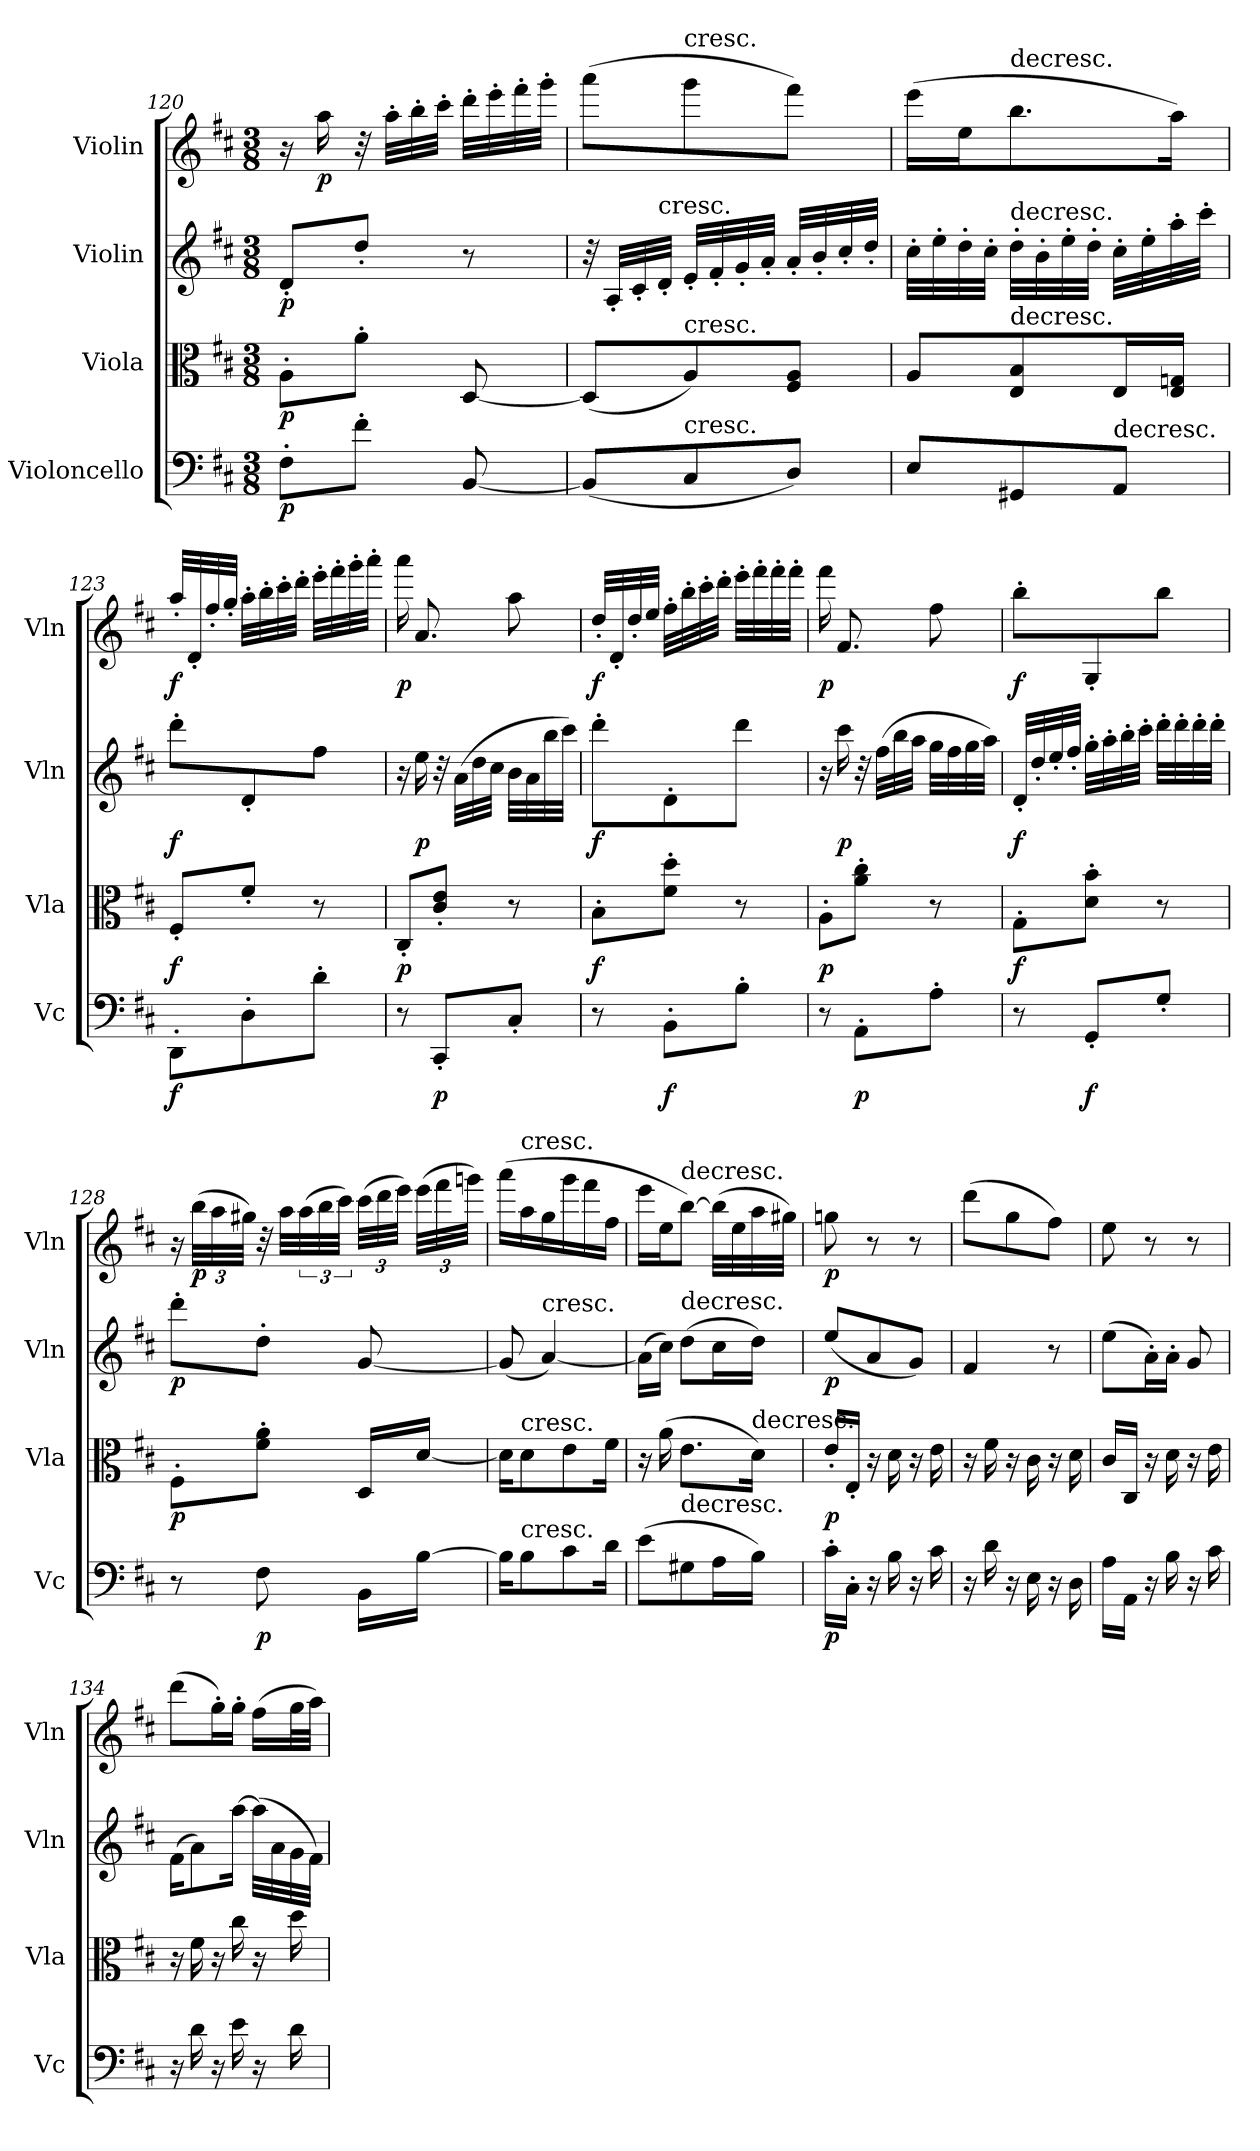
**kern	**dynam	**kern	**dynam	**kern	**dynam	**kern	**dynam
*part4	*part4	*part3	*part3	*part2	*part2	*part1	*part1
*staff4	*staff4	*staff3	*staff3	*staff2	*staff2	*staff1	*staff1
*I"Violoncello	*	*I"Viola	*	*I"Violin	*	*I"Violin	*
*I'Vc	*	*I'Vla	*	*I'Vln	*	*I'Vln	*
*clefF4	*	*clefC3	*	*clefG2	*	*clefG2	*
*k[f#c#]	*	*k[f#c#]	*	*k[f#c#]	*	*k[f#c#]	*
*M3/8	*	*M3/8	*	*M3/8	*	*M3/8	*
=120	=120	=120	=120	=120	=120	=120	=120
8F#'\L	p	8A'\L	p	8d'/L	p	16r	.
.	.	.	.	.	.	16aa\	p
8f#'\J	.	8a'\J	.	8dd'/J	.	32r	.
.	.	.	.	.	.	32aa'\LLL	.
.	.	.	.	.	.	32bb'\	.
.	.	.	.	.	.	32ccc#'\JJJ	.
[8BB/	.	[8D/	.	8r	.	32ddd'\LLL	.
.	.	.	.	.	.	32eee'\	.
.	.	.	.	.	.	32fff#'\	.
.	.	.	.	.	.	32ggg'\JJJ	.
=121	=121	=121	=121	=121	=121	=121	=121
(8BB/L]	.	(8D/L]	.	32r	.	(8aaa\L	.
.	.	.	.	32A'/LLL	.	.	.
.	.	.	.	32c#'/	.	.	.
!	!	!	!	!LO:TX:t=cresc.	!	!	!
.	.	.	.	32d'/JJJ	.	.	.
!	!	!	!	!	!	!LO:TX:t=cresc.	!
!	!	!LO:TX:t=cresc.	!	!	!	!	!
!LO:TX:t=cresc.	!	!	!	!	!	!	!
8C#/	.	8A/)	.	32e'/LLL	.	8ggg\	.
.	.	.	.	32f#'/	.	.	.
.	.	.	.	32g'/	.	.	.
.	.	.	.	32a'/JJJ	.	.	.
8D/J)	.	8F#/ 8A/J	.	32a'/LLL	.	8fff#\J)	.
.	.	.	.	32b'/	.	.	.
.	.	.	.	32cc#'/	.	.	.
.	.	.	.	32dd'/JJJ	.	.	.
=122	=122	=122	=122	=122	=122	=122	=122
8E/L	.	8A/L	.	32cc#'\LLL	.	(16eee\LL	.
.	.	.	.	32ee'\	.	.	.
.	.	.	.	32dd'\	.	16ee\J	.
.	.	.	.	32cc#'\JJJ	.	.	.
!	!	!	!	!	!	!LO:TX:t=decresc.	!
!	!	!	!	!LO:TX:t=decresc.	!	!	!
!	!	!LO:TX:t=decresc.	!	!	!	!	!
8GG#X/	.	8E/ 8B/	.	32dd'\LLL	.	8.bb\	.
.	.	.	.	32b'\	.	.	.
.	.	.	.	32ee'\	.	.	.
.	.	.	.	32dd'\JJJ	.	.	.
!LO:TX:t=decresc.	!	!	!	!	!	!	!
8AA/J	.	16E/L	.	32cc#'\LLL	.	.	.
.	.	.	.	32ee'\	.	.	.
.	.	16E/ 16Gn/JJ	.	32aa'\	.	16aa\Jk)	.
.	.	.	.	32ccc#'\JJJ	.	.	.
=123	=123	=123	=123	=123	=123	=123	=123
8DD'/L	f	8F#'/L	f	8ddd'\L	f	32aa'/LLL	f
.	.	.	.	.	.	32d'/	.
.	.	.	.	.	.	32ff#'/	.
.	.	.	.	.	.	32gg'/JJJ	.
8D'\	.	8f#'\J	.	8d'/	.	32aa'\LLL	.
.	.	.	.	.	.	32bb'\	.
.	.	.	.	.	.	32ccc#'\	.
.	.	.	.	.	.	32ddd'\JJJ	.
8d'\J	.	8r	.	8ff#\J	.	32eee'\LLL	.
.	.	.	.	.	.	32fff#'\	.
.	.	.	.	.	.	32ggg'\	.
.	.	.	.	.	.	32aaa'\JJJ	.
=124	=124	=124	=124	=124	=124	=124	=124
8r	.	8C#'/L	p	16r	.	16aaa\	p
.	.	.	.	16ee\	p	8.a/	.
8CC#'/L	p	8c#'\ 8e'\J	.	32r	.	.	.
.	.	.	.	(32a\LLL	.	.	.
.	.	.	.	32dd\	.	.	.
.	.	.	.	32cc#\JJJ	.	.	.
8C#'/J	.	8r	.	32b\LLL	.	8aa\	.
.	.	.	.	32a\	.	.	.
.	.	.	.	32bb\	.	.	.
.	.	.	.	32ccc#\JJJ)	.	.	.
=125	=125	=125	=125	=125	=125	=125	=125
8r	.	8B'\L	f	8ddd'\L	f	32dd'/LLL	f
.	.	.	.	.	.	32d'/	.
.	.	.	.	.	.	32dd'/	.
.	.	.	.	.	.	32ee/JJJ	.
8BB'\L	f	8f#'\ 8dd'\J	.	8d'\	.	32ff#'\LLL	.
.	.	.	.	.	.	32bb'\	.
.	.	.	.	.	.	32ccc#'\	.
.	.	.	.	.	.	32ddd'\JJJ	.
8B'\J	.	8r	.	8ddd\J	.	32eee'\LLL	.
.	.	.	.	.	.	32fff#'\	.
.	.	.	.	.	.	32fff#'\	.
.	.	.	.	.	.	32fff#'\JJJ	.
=126	=126	=126	=126	=126	=126	=126	=126
8r	.	8A'\L	p	16r	.	16fff#\	p
.	.	.	.	16ccc#\	p	8.f#/	.
8AA'\L	p	8a'\ 8cc#'\J	.	32r	.	.	.
.	.	.	.	(32ff#\LLL	.	.	.
.	.	.	.	32bb\	.	.	.
.	.	.	.	32aa\JJJ	.	.	.
8A'\J	.	8r	.	32gg\LLL	.	8ff#\	.
.	.	.	.	32ff#\	.	.	.
.	.	.	.	32gg\	.	.	.
.	.	.	.	32aa\JJJ)	.	.	.
=127	=127	=127	=127	=127	=127	=127	=127
8r	.	8G'\L	f	32d'/LLL	f	8bb'\L	f
.	.	.	.	32dd'/	.	.	.
.	.	.	.	32ee'/	.	.	.
.	.	.	.	32ff#'/JJJ	.	.	.
8GG'/L	f	8d'\ 8b'\J	.	32gg'\LLL	.	8G'/	.
.	.	.	.	32aa'\	.	.	.
.	.	.	.	32bb'\	.	.	.
.	.	.	.	32ccc#'\JJJ	.	.	.
8G'/J	.	8r	.	32ddd'\LLL	.	8bb\J	.
.	.	.	.	32ddd'\	.	.	.
.	.	.	.	32ddd'\	.	.	.
.	.	.	.	32ddd'\JJJ	.	.	.
=128	=128	=128	=128	=128	=128	=128	=128
8r	.	8F#'\L	p	8ddd'\L	p	16r	.
.	.	.	.	.	.	(48bb\LLL	p
.	.	.	.	.	.	48aa\	.
.	.	.	.	.	.	48gg#X\JJJ)	.
8F#\	p	8f#'\ 8a'\J	.	8dd'\J	.	32r	.
.	.	.	.	.	.	32aa\LLL	.
.	.	.	.	.	.	(48aa\	.
.	.	.	.	.	.	48bb\	.
.	.	.	.	.	.	48ccc#\JJJ)	.
16BB\LL	.	16D/LL	.	[8g/	.	(48ccc#\LLL	.
.	.	.	.	.	.	48ddd\	.
.	.	.	.	.	.	48eee\JJJ)	.
[16B\JJ	.	[16d/JJ	.	.	.	(48eee\LLL	.
.	.	.	.	.	.	48fff#\	.
.	.	.	.	.	.	48gggn\JJJ)	.
=129	=129	=129	=129	=129	=129	=129	=129
16B\KL]	.	16d\KL]	.	(8g/]	.	(16aaa\LL	.
!	!	!	!	!	!	!LO:TX:t=cresc.	!
!	!	!LO:TX:t=cresc.	!	!	!	!	!
!LO:TX:t=cresc.	!	!	!	!	!	!	!
8B\	.	8d\	.	.	.	16aa\	.
!	!	!	!	!LO:TX:t=cresc.	!	!	!
.	.	.	.	[4a/)	.	16gg\	.
8c#\	.	8e\	.	.	.	16ggg\	.
.	.	.	.	.	.	16fff#\	.
16d\Jk	.	16f#\Jk	.	.	.	16ff#\JJ	.
=130	=130	=130	=130	=130	=130	=130	=130
(8e\L	.	16r	.	(16a\LL]	.	16eee\LL	.
.	.	(16a\	.	16cc#\JJ)	.	16ee\J	.
!	!	!	!	!	!	!LO:TX:t=decresc.	!
!	!	!	!	!LO:TX:t=decresc.	!	!	!
!LO:TX:t=decresc.	!	!	!	!	!	!	!
8G#X\	.	8.e\L	.	(8dd\L	.	[8bb\J)	.
16A\L	.	.	.	16cc#\L	.	(32bb\LLL]	.
.	.	.	.	.	.	32ee\	.
!	!	!LO:TX:t=decresc.	!	!	!	!	!
16B\JJ)	.	16d\Jk)	.	16dd\JJ)	.	32aa\	.
.	.	.	.	.	.	32gg#X\JJJ)	.
=131	=131	=131	=131	=131	=131	=131	=131
16c#'\LL	p	16e'/LL	p	(8ee/L	p	8ggn\	p
16C#'\JJ	.	16E'/JJ	.	.	.	.	.
16r	.	16r	.	8a/	.	8r	.
16B\	.	16d\	.	.	.	.	.
16r	.	16r	.	8g/J)	.	8r	.
16c#\	.	16e\	.	.	.	.	.
=132	=132	=132	=132	=132	=132	=132	=132
16r	.	16r	.	4f#/	.	(8ddd\L	.
16d\	.	16f#\	.	.	.	.	.
16r	.	16r	.	.	.	8gg\	.
16E\	.	16c#\	.	.	.	.	.
16r	.	16r	.	8r	.	8ff#\J)	.
16D\	.	16d\	.	.	.	.	.
=133	=133	=133	=133	=133	=133	=133	=133
16A\LL	.	16c#/LL	.	(8ee\L	.	8ee\	.
16AA\JJ	.	16C#/JJ	.	.	.	.	.
16r	.	16r	.	16a'\L)	.	8r	.
16B\	.	16d\	.	16a'\JJ	.	.	.
16r	.	16r	.	8g/	.	8r	.
16c#\	.	16e\	.	.	.	.	.
=134	=134	=134	=134	=134	=134	=134	=134
16r	.	16r	.	(16f#\KL	.	(8ddd\L	.
16d\	.	16f#\	.	8a\)	.	.	.
16r	.	16r	.	.	.	16gg'\L)	.
16e\	.	16cc#\	.	[16aa\Jk	.	16gg'\JJ	.
16r	.	16r	.	(32aa\LLL]	.	(16ff#\LL	.
.	.	.	.	32a\	.	.	.
16d\	.	16dd\	.	32g\	.	32gg\L	.
.	.	.	.	32f#\JJJ)	.	32aa\JJJ)	.
=	=	=	=	=	=	=	=
*-	*-	*-	*-	*-	*-	*-	*-
